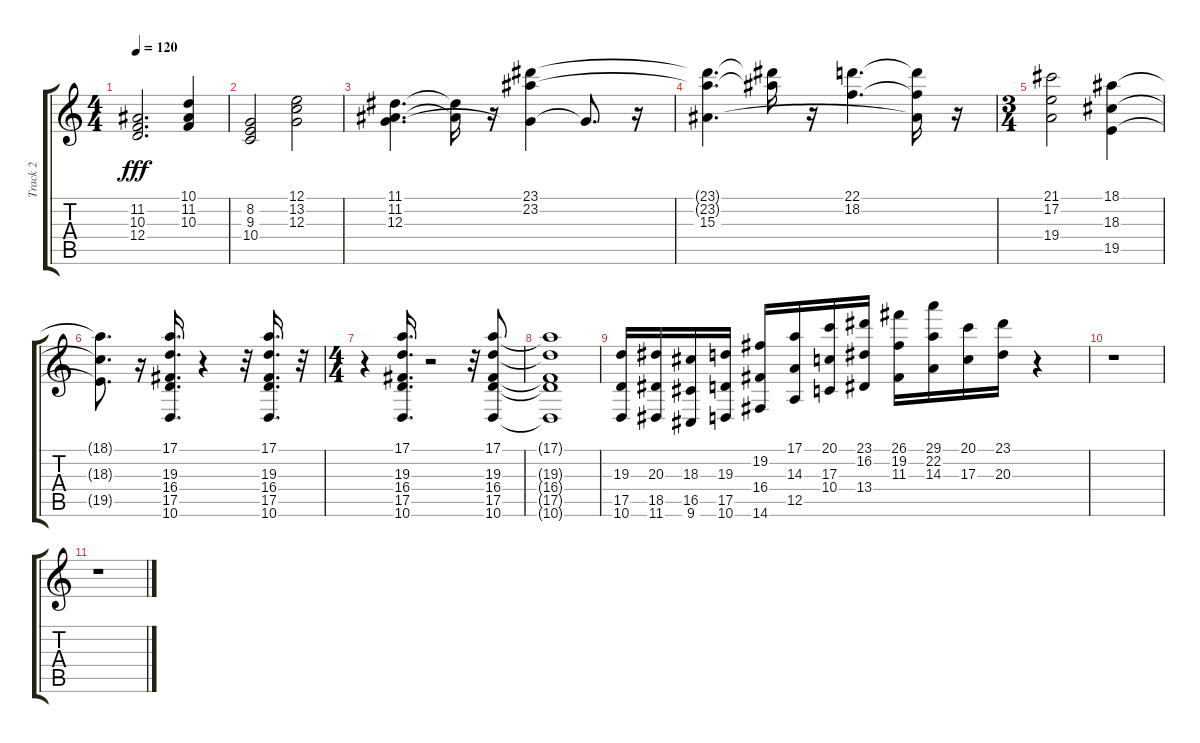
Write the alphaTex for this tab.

\track ("Track 2" "Track 2") {instrument stringensemble1}
\staff {score tabs}
\tuning (E4 B3 G3 D3 A2 E2) {hide}
\ts (4 4)
\tempo 120
\clef g2
\ks c
(11.2 10.3 12.4).2{d dy fff} (10.1 11.2 10.3).4 |
(8.2 9.3 10.4).2 (12.1 13.2 12.3).2 |
(11.1 11.2 12.3).4{d} (11.1{t} 11.2{t}).16 r.16 (23.1 23.2 12.3{t}).4 12.3{t}.8{d} r.16 |
(23.1{t} 23.2{t} 15.3).4{d} (23.1{t} 23.2{t}).16 r.16 (22.1 18.2).4{d} (22.1{t} 18.2{t} 15.3{t}).16 r.16 |
\ts (3 4)
(21.1 17.2 19.4).2 (18.1 18.3 19.5).4 |
(18.1{t} 18.3{t} 19.5{t}).8{d} r.16 (17.1 19.3 16.4 17.5 10.6).16{d} r.4 r.32 (17.1 19.3 16.4 17.5 10.6).16{d} r.32 |
\ts (4 4)
r.4 (17.1 19.3 16.4 17.5 10.6).16{d} r.2 r.32 (17.1 19.3 16.4 17.5 10.6).8 |
(17.1{t} 19.3{t} 16.4{t} 17.5{t} 10.6{t}).1 |
(19.3 17.5 10.6).16 (20.3 18.5 11.6).16 (18.3 16.5 9.6).16 (19.3 17.5 10.6).16 (19.2 16.4 14.6).16 (17.1 14.3 12.5).16 (20.1 17.3 10.4).16 (23.1 16.2 13.4).16 (26.1 19.2 11.3).16 (29.1 22.2 14.3).16 (20.1 17.3).16 (23.1 20.3).16 r.4 |
r.1 |
r.1
